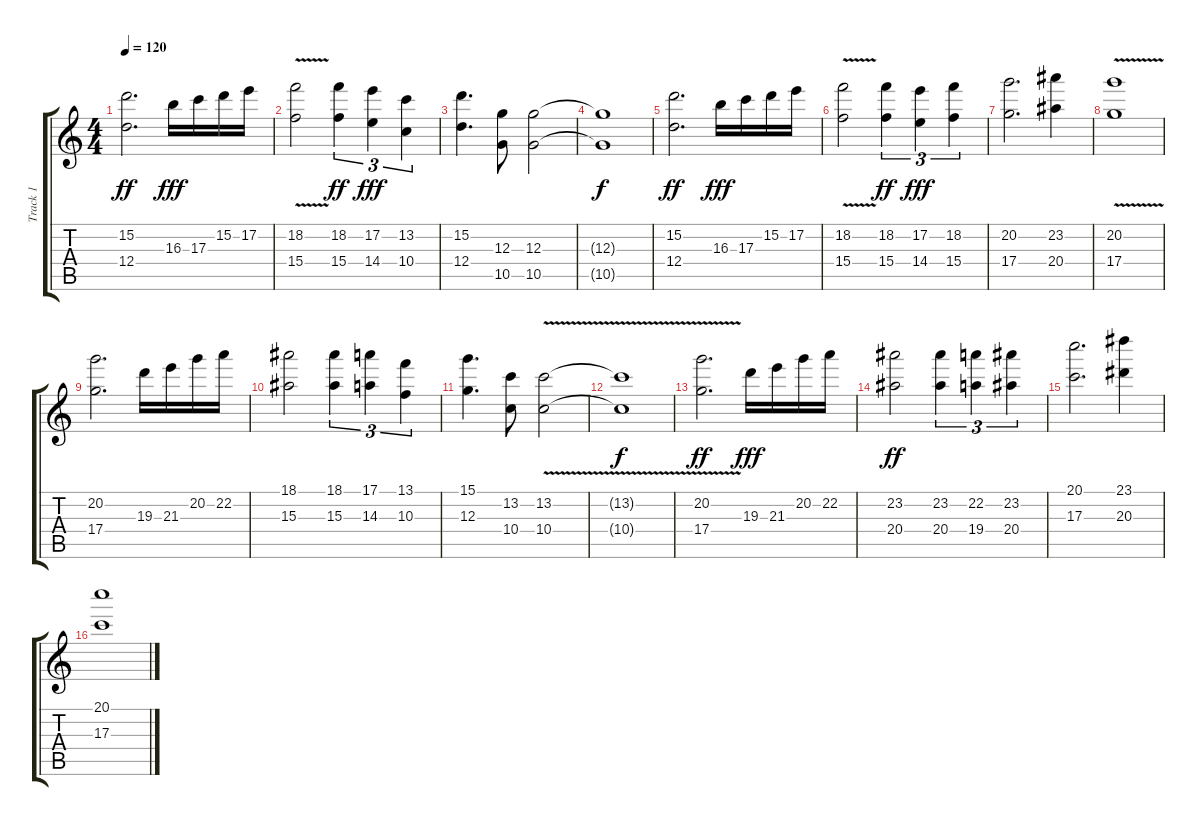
\track ("Track 1" "Track 1") {instrument overdrivenguitar}
\staff {score tabs}
\tuning (E4 B3 G3 D3 A2 E2) {hide}
\ts (4 4)
\tempo 120
\clef g2
\ks c
(15.2 12.4).2{d dy ff} 16.3.16{dy fff} 17.3.16 15.2.16 17.2.16 |
(18.2{v} 15.4).2 (18.2 15.4).4{tu (3 2) dy ff} (17.2 14.4).4{tu (3 2) dy fff} (13.2 10.4).4{tu (3 2)} |
(15.2 12.4).4{d} (12.3 10.5).8 (12.3 10.5).2 |
(12.3{t} 10.5{t}).1{dy f} |
(15.2 12.4).2{d dy ff} 16.3.16{dy fff} 17.3.16 15.2.16 17.2.16 |
(18.2{v} 15.4).2 (18.2 15.4).4{tu (3 2) dy ff} (17.2 14.4).4{tu (3 2) dy fff} (18.2 15.4).4{tu (3 2)} |
(20.2 17.4).2{d} (23.2 20.4).4 |
(20.2{v} 17.4).1 |
(20.2 17.4).2{d} 19.3.16 21.3.16 20.2.16 22.2.16 |
(18.1 15.3).2 (18.1 15.3).4{tu (3 2)} (17.1 14.3).4{tu (3 2)} (13.1 10.3).4{tu (3 2)} |
(15.1 12.3).4{d} (13.2 10.4).8 (13.2{v} 10.4).2 |
(13.2{t} 10.4{t}).1{dy f} |
(20.2{v} 17.4).2{d dy ff} 19.3.16{dy fff} 21.3.16 20.2.16 22.2.16 |
(23.2 20.4).2{dy ff} (23.2 20.4).4{tu (3 2)} (22.2 19.4).4{tu (3 2)} (23.2 20.4).4{tu (3 2)} |
(20.1 17.3).2{d} (23.1 20.3).4 |
(20.1 17.3).1
